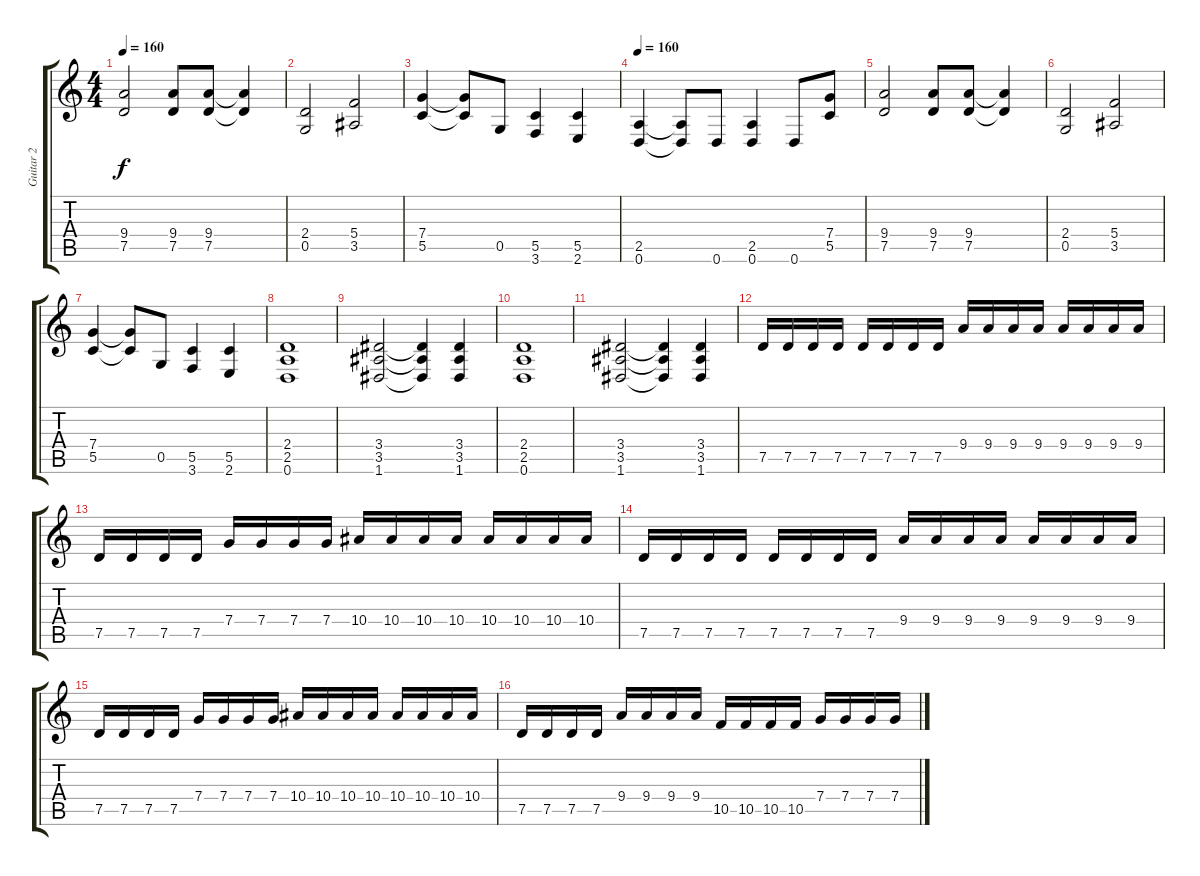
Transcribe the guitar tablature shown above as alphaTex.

\track ("Guitar 2" "Guitar 2") {instrument distortionguitar}
\staff {score tabs}
\tuning (D4 A3 F3 C3 G2 D2) {hide}
\ts (4 4)
\tempo 160
\clef g2
\ks c
(9.4 7.5).2{dy f} (9.4 7.5).8 (9.4 7.5).8 (9.4{t} 7.5{t}).4 |
(2.4 0.5).2 (5.4 3.5).2 |
(7.4 5.5).4 (7.4{t} 5.5{t}).8 0.5.8 (5.5 3.6).4 (5.5 2.6).4 |
\tempo 160
(2.5 0.6).4 (2.5{t} 0.6{t}).8 0.6.8 (2.5 0.6).4 0.6.8 (7.4 5.5).8 |
(9.4 7.5).2 (9.4 7.5).8 (9.4 7.5).8 (9.4{t} 7.5{t}).4 |
(2.4 0.5).2 (5.4 3.5).2 |
(7.4 5.5).4 (7.4{t} 5.5{t}).8 0.5.8 (5.5 3.6).4 (5.5 2.6).4 |
(2.4 2.5 0.6).1 |
(3.4 3.5 1.6).2 (3.4{t} 3.5{t} 1.6{t}).4 (3.4 3.5 1.6).4 |
(2.4 2.5 0.6).1 |
(3.4 3.5 1.6).2 (3.4{t} 3.5{t} 1.6{t}).4 (3.4 3.5 1.6).4 |
7.5.16 7.5.16 7.5.16 7.5.16 7.5.16 7.5.16 7.5.16 7.5.16 9.4.16 9.4.16 9.4.16 9.4.16 9.4.16 9.4.16 9.4.16 9.4.16 |
7.5.16 7.5.16 7.5.16 7.5.16 7.4.16 7.4.16 7.4.16 7.4.16 10.4.16 10.4.16 10.4.16 10.4.16 10.4.16 10.4.16 10.4.16 10.4.16 |
7.5.16 7.5.16 7.5.16 7.5.16 7.5.16 7.5.16 7.5.16 7.5.16 9.4.16 9.4.16 9.4.16 9.4.16 9.4.16 9.4.16 9.4.16 9.4.16 |
7.5.16 7.5.16 7.5.16 7.5.16 7.4.16 7.4.16 7.4.16 7.4.16 10.4.16 10.4.16 10.4.16 10.4.16 10.4.16 10.4.16 10.4.16 10.4.16 |
7.5.16 7.5.16 7.5.16 7.5.16 9.4.16 9.4.16 9.4.16 9.4.16 10.5.16 10.5.16 10.5.16 10.5.16 7.4.16 7.4.16 7.4.16 7.4.16
